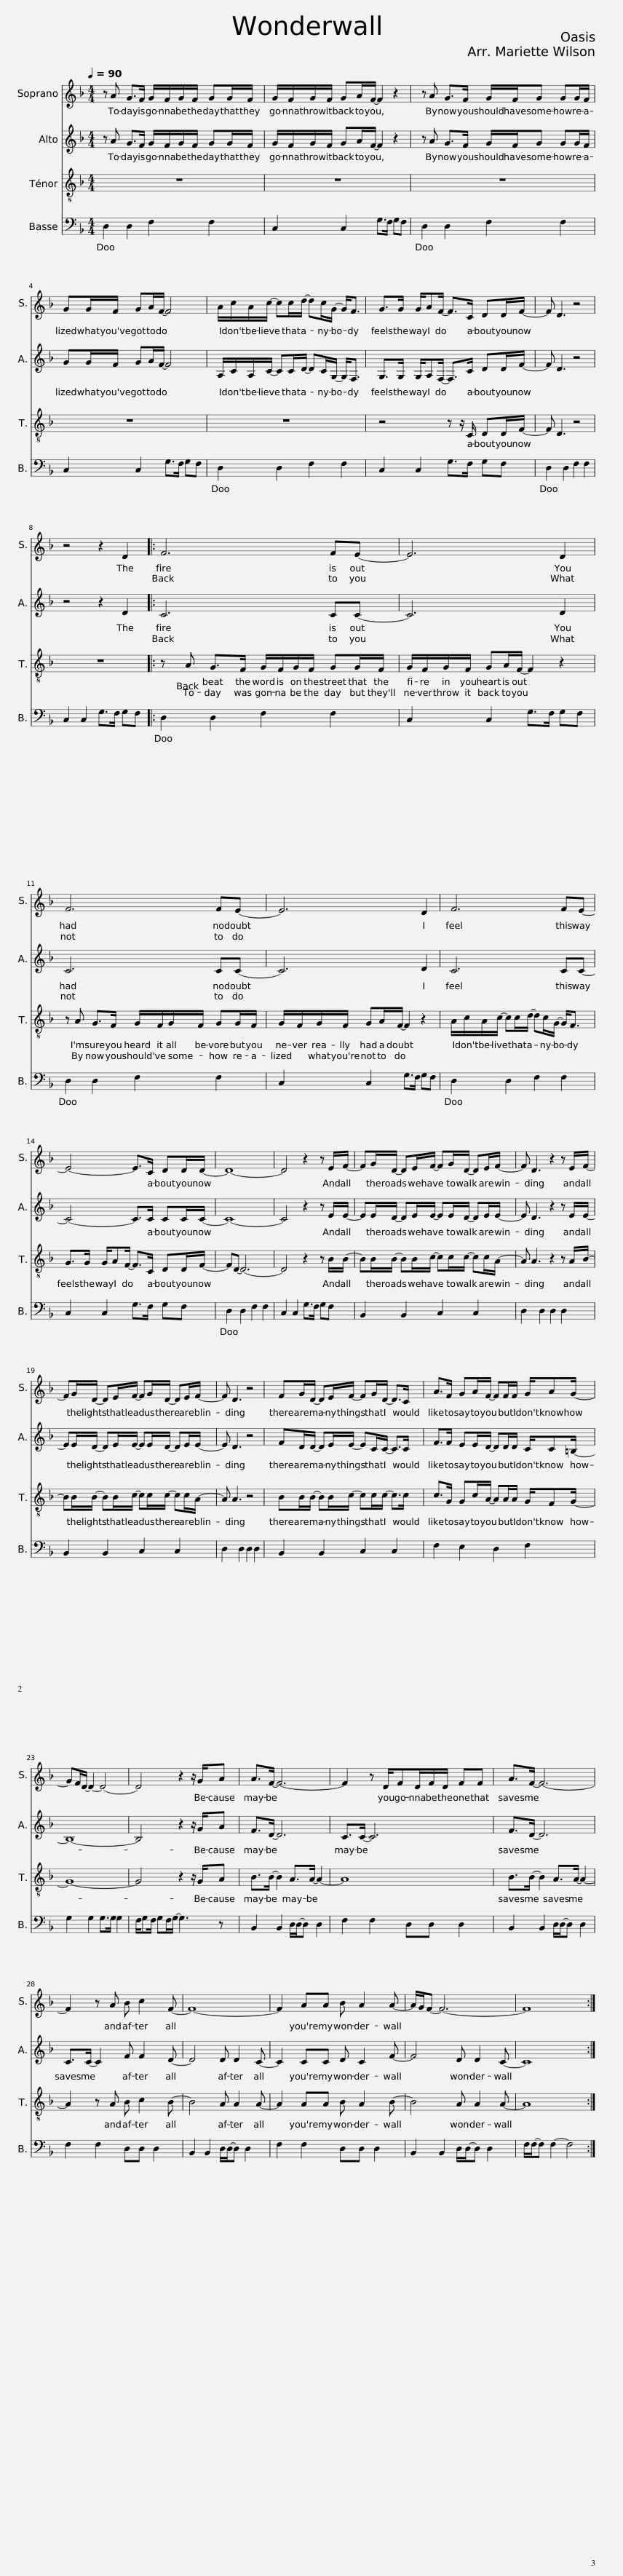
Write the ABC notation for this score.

X:1
%%score 1 2 3 4
L:1/8
Q:1/4=90
M:4/4
I:linebreak $
K:F
V:1 treble
V:2 treble
V:3 treble-8
V:4 bass
V:1
 z A G>F G/F/G/F/ GG/F/ | G/F/G/F/ GA/F/- F2 z2 | z A G>F G/F/G GG/F/ |$ GG/F/ GA/F/- F4 | A/c/A/c/- cc/d/- dc/G/- G<F | %5
 G>G G/AF/- F>C DD/F/- | F D3 z4 |$ z4 z2 D2 |: F6 FE- | E6 D2 |$ %10
 F6 FE- | E6 D2 | F6 FE- |$ E4- E>C DD/D/- | D8- | %15
 D4 z2 z E/F/- | FG/D/- DE/F/- FG/D/- DE/F/- | F D3 z2 z E/F/- |$ FG/D/- DE/F/- FG/D/- DE/F/- | F D3 z4 | %20
 FG/D/- DE/F/- FG/D/- D>C | A>F GA/F/- FF/F/ G/AG/- |$ GF/D/- D2- D4- | D4 z2 z/ G/A | A>F- F6- | %25
 F2 z D/FD/F/D/ FF | A>F- F6- |$ F2 z A B c2 F- | F8- | F2 AA B A2 A- | %30
 A/G/F- F6- | F8 :| %32
V:2
 z A G>F G/F/G/F/ GG/F/ | G/F/G/F/ GA/F/- F2 z2 | z A G>F G/F/G GG/F/ |$ GG/F/ GA/F/- F4 | A,/C/A,/C/- CC/D/- DC/G,/- G,<F, | %5
 G,>G, G,/A,F,/- F,>C DD/F/- | F D3 z4 |$ z4 z2 D2 |: C6 CC- | C6 D2 |$ %10
 C6 CC- | C6 D2 | C6 CC- |$ C4- C>C CC/C/- | C8- | %15
 C4 z2 z E/E/- | EE/D/- DE/E/- EE/D/- DE/E/- | E D3 z2 z E/E/- |$ EE/D/- DE/E/- EE/D/- DE/E/- | E D3 z4 | %20
 FD/D/- DE/E/- EC/C/- C>C | F>F EE/D/- DD/D/ C/C=B,/- |$ B,8- | B,4 z2 z/ G/A | F>D- D6 | %25
 C>C- C6 | F>D- D6 |$ C>C- C2 F F2 D- | D4 D D2 C- | C2 CC D C2 F- | %30
 F4 D D2 C- | C8 :| %32
V:3
 z8 | z8 | z8 |$ z8 | z8 | %5
 z4 z z/ C/ DD/F/- | F D3 z4 |$ z8 |: z A G>F G/F/G/F/ GG/F/ | G/F/G/F/ GA/F/- F2 z2 |$ %10
 z A G>F G/F/G/F/ GG/F/ | G/F/G/F/ GA/F/- F2 z2 | A/c/A/c/- cc/d/- dc/G/- G<F |$ G>G G/AF/- F>C DD/F/- | FD- D6- | %15
 D4 z2 z B/B/- | BB/B/- BB/c/- cc/c/- cc/A/- | A A3 z2 z A/B/- |$ BB/B/- BB/c/- cc/c/- cc/A/- | A A3 z4 | %20
 BB/B/- BB/c/- cc/c/- c>c | c>G Gc/A/- AA/A/ G/FG/- |$ G8- | G4 z2 z/ G/A | B>B- B2 A>A- A2- | %25
 A8 | B>B- B2 A>A- A2- |$ A2 z A B c2 B- | B4 A A2 A- | A2 AA B A2 B- | %30
 B4 A A2 A- | A8 :| %32
V:4
 D,2 D,2 F,2 F,2 | C,2 C,2 G,>F, G,F, | D,2 D,2 F,2 F,2 |$ C,2 C,2 G,>F, G,F, | D,2 D,2 F,2 F,2 | %5
 C,2 C,2 G,>F, G,F, | D,2 D,2 F,2 F,2 |$ C,2 C,2 G,>F, G,F, |: D,2 D,2 F,2 F,2 | C,2 C,2 G,>F, G,F, |$ %10
 D,2 D,2 F,2 F,2 | C,2 C,2 G,>F, G,F, | D,2 D,2 F,2 F,2 |$ C,2 C,2 G,>F, G,F, | D,2 D,2 F,2 F,2 | %15
 C,2 C,2 G,>F, G,F, | B,,2 B,,2 C,2 C,2 | D,2 D,2 D,2 D,2 |$ B,,2 B,,2 C,2 C,2 | D,2 D,2 D,2 D,2 | %20
 B,,2 B,,2 C,2 C,2 | F,2 E,2 D,2 F,2 |$ G,2 G,2 G,>G, G,2 | F,/G,F,/ G,F,/G,/- G,3 z | B,,2 B,,2 D,/D,/-D, D,2 | %25
 F,2 F,2 D,D, D,2 | B,,2 B,,2 D,/D,/-D, D,2 |$ F,2 F,2 D,D, D,2 | B,,2 B,,2 D,/D,/-D, D,2 | F,2 F,2 D,D, D,2 | %30
 B,,2 B,,2 D,/D,/-D, D,2 | F,/F,/-F, F,2- F,4 :| %32
